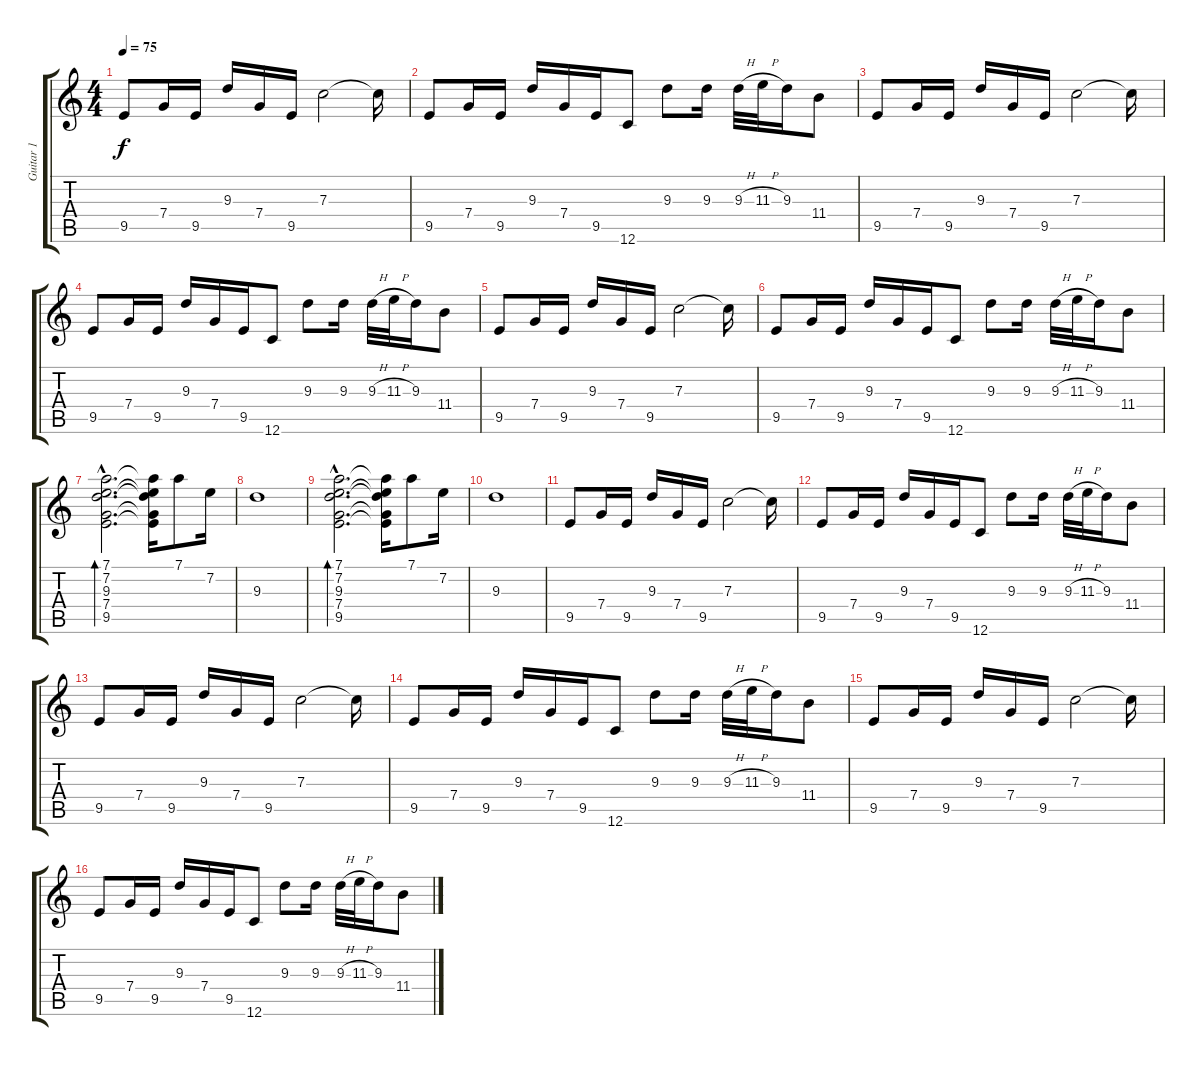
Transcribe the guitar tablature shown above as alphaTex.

\track ("Guitar 1" "Guitar 1") {instrument electricguitarjazz}
\staff {score tabs}
\tuning (D4 A3 F3 C3 G2 C2) {hide}
\ts (4 4)
\tempo 75
\clef g2
\ks c
9.5.8{dy f} 7.4.16 9.5.16 9.3.16 7.4.16 9.5.16 7.3.2 7.3{t}.16 |
9.5.8 7.4.16 9.5.16 9.3.16 7.4.16 9.5.16 12.6.8 9.3.8 9.3.16 9.3{h}.32 11.3{h}.32 9.3.16 11.4.8 |
9.5.8 7.4.16 9.5.16 9.3.16 7.4.16 9.5.16 7.3.2 7.3{t}.16 |
9.5.8 7.4.16 9.5.16 9.3.16 7.4.16 9.5.16 12.6.8 9.3.8 9.3.16 9.3{h}.32 11.3{h}.32 9.3.16 11.4.8 |
9.5.8 7.4.16 9.5.16 9.3.16 7.4.16 9.5.16 7.3.2 7.3{t}.16 |
9.5.8 7.4.16 9.5.16 9.3.16 7.4.16 9.5.16 12.6.8 9.3.8 9.3.16 9.3{h}.32 11.3{h}.32 9.3.16 11.4.8 |
(7.1{hac} 7.2{hac} 9.3{hac} 7.4{hac} 9.5{hac}).2{d bd 240} (7.1{t} 7.2{t} 9.3{t} 7.4{t} 9.5{t}).16 7.1.8 7.2.16 |
9.3.1 |
(7.1{hac} 7.2{hac} 9.3{hac} 7.4{hac} 9.5{hac}).2{d bd 240} (7.1{t} 7.2{t} 9.3{t} 7.4{t} 9.5{t}).16 7.1.8 7.2.16 |
9.3.1 |
9.5.8 7.4.16 9.5.16 9.3.16 7.4.16 9.5.16 7.3.2 7.3{t}.16 |
9.5.8 7.4.16 9.5.16 9.3.16 7.4.16 9.5.16 12.6.8 9.3.8 9.3.16 9.3{h}.32 11.3{h}.32 9.3.16 11.4.8 |
9.5.8 7.4.16 9.5.16 9.3.16 7.4.16 9.5.16 7.3.2 7.3{t}.16 |
9.5.8 7.4.16 9.5.16 9.3.16 7.4.16 9.5.16 12.6.8 9.3.8 9.3.16 9.3{h}.32 11.3{h}.32 9.3.16 11.4.8 |
9.5.8 7.4.16 9.5.16 9.3.16 7.4.16 9.5.16 7.3.2 7.3{t}.16 |
9.5.8 7.4.16 9.5.16 9.3.16 7.4.16 9.5.16 12.6.8 9.3.8 9.3.16 9.3{h}.32 11.3{h}.32 9.3.16 11.4.8
